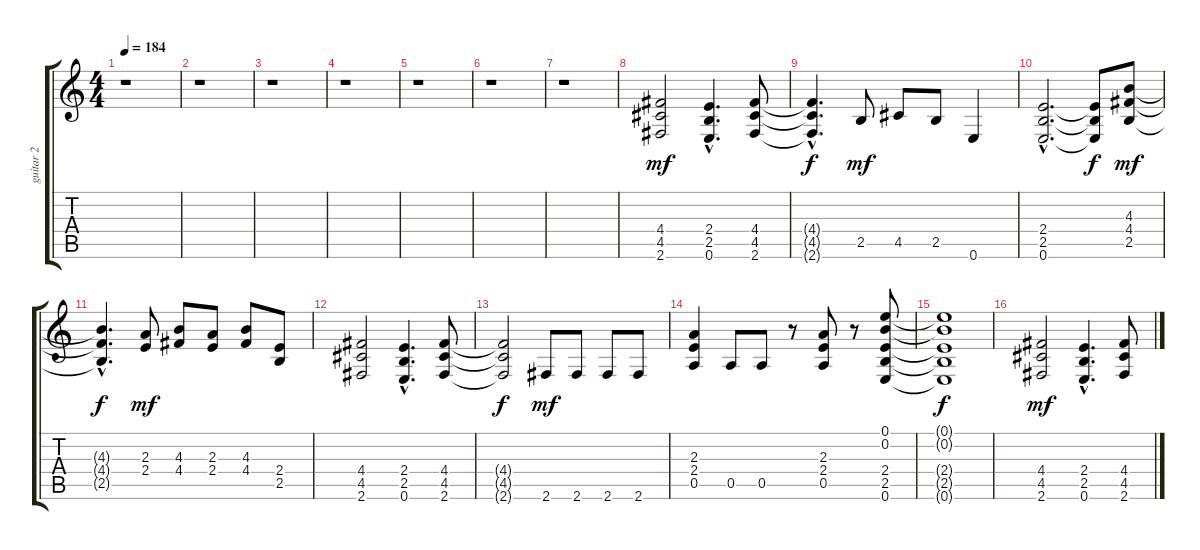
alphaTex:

\track ("guitar 2" "guitar 2") {instrument distortionguitar}
\staff {score tabs}
\tuning (E4 B3 G3 D3 A2 E2) {hide}
\ts (4 4)
\tempo 184
\clef g2
\ks c
r.1{dy mf} |
r.1 |
r.1 |
r.1 |
r.1 |
r.1 |
r.1 |
(4.4 4.5 2.6).2 (2.4{hac} 2.5{hac} 0.6{hac}).4{d} (4.4 4.5 2.6).8 |
(4.4{hac t} 4.5{hac t} 2.6{hac t}).4{d dy f} 2.5.8{dy mf} 4.5.8 2.5.8 0.6.4 |
(2.4{hac} 2.5{hac} 0.6{hac}).2{d} (2.4{t} 2.5{t} 0.6{t}).8{dy f} (4.3 4.4 2.5).8{dy mf} |
(4.3{hac t} 4.4{hac t} 2.5{hac t}).4{d dy f} (2.3 2.4).8{dy mf} (4.3 4.4).8 (2.3 2.4).8 (4.3 4.4).8 (2.4 2.5).8 |
(4.4 4.5 2.6).2 (2.4{hac} 2.5{hac} 0.6{hac}).4{d} (4.4 4.5 2.6).8 |
(4.4{t} 4.5{t} 2.6{t}).2{dy f} 2.6.8{dy mf} 2.6.8 2.6.8 2.6.8 |
(2.3 2.4 0.5).4 0.5.8 0.5.8 r.8 (2.3 2.4 0.5).8 r.8 (0.1 0.2 2.4 2.5 0.6).8 |
(0.1{t} 0.2{t} 2.4{t} 2.5{t} 0.6{t}).1{dy f} |
(4.4 4.5 2.6).2{dy mf} (2.4{hac} 2.5{hac} 0.6{hac}).4{d} (4.4 4.5 2.6).8
